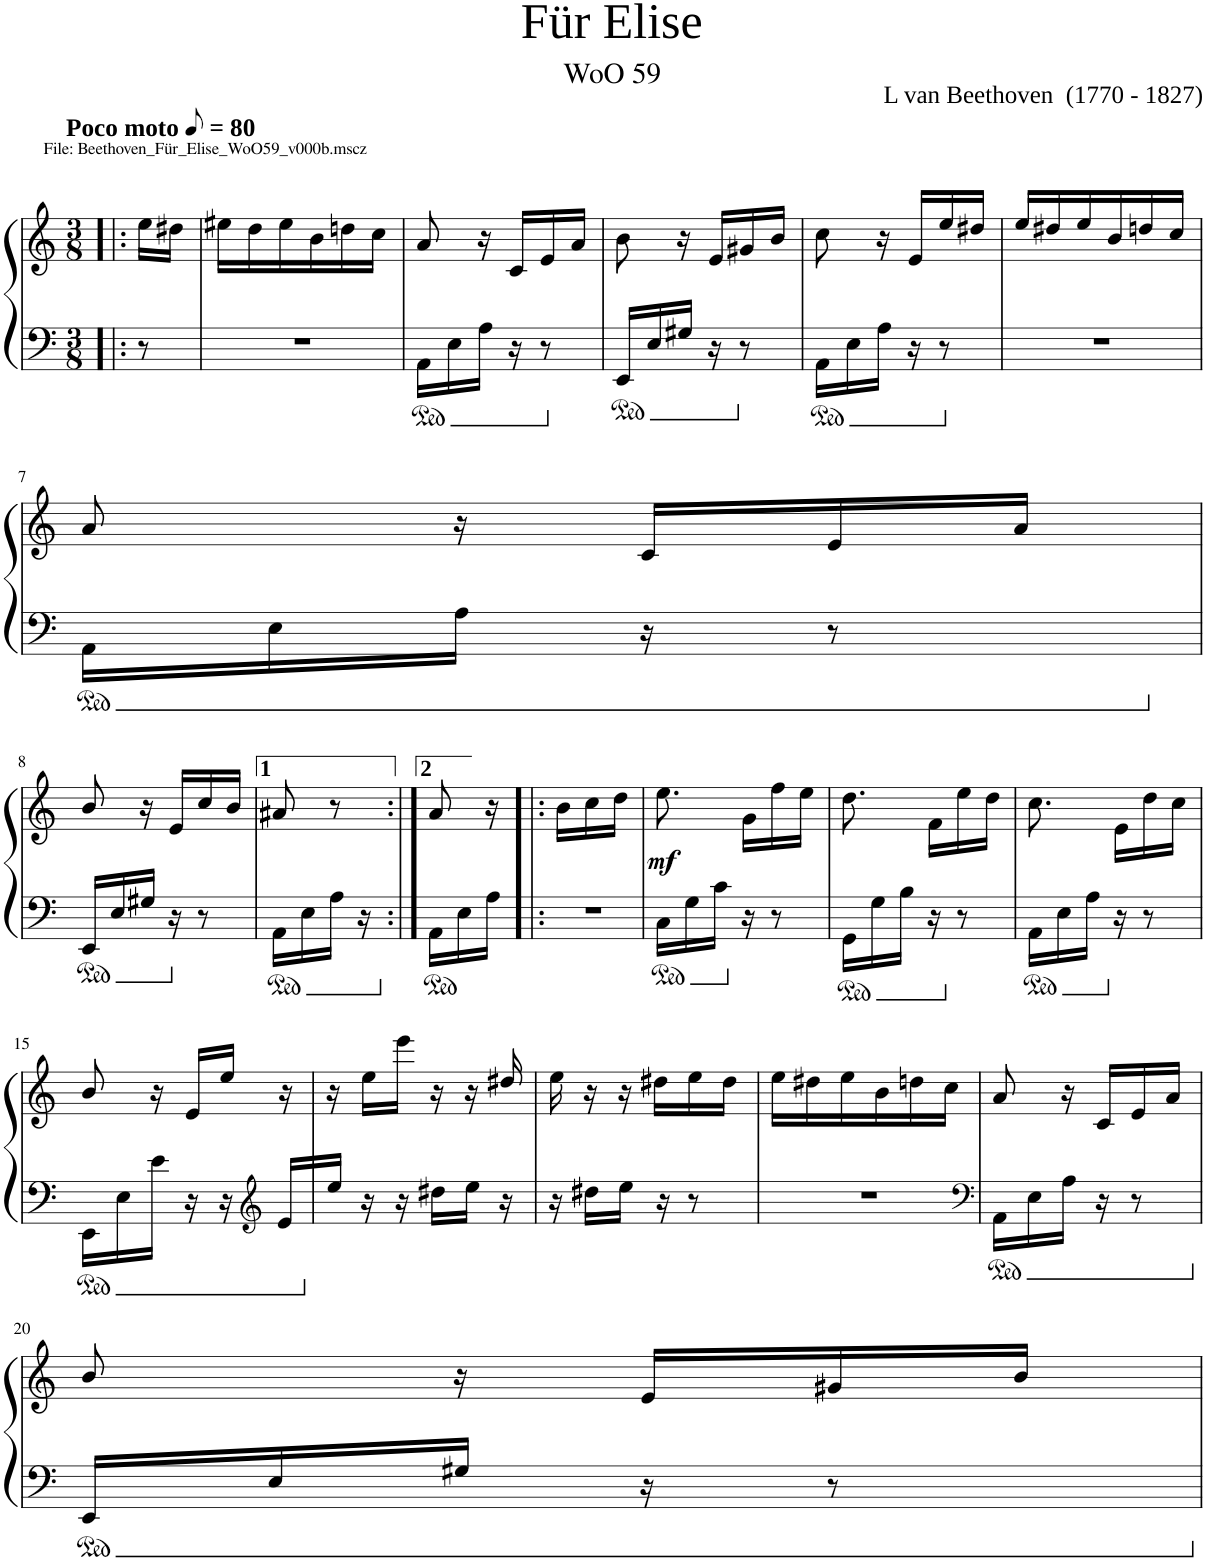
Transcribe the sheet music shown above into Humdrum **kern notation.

**kern	**kern	**dynam
*part1	*part1	*part1
*staff2	*staff1	*staff1/2
*I"Piano	*	*
*I'Pno	*	*
*clefF4	*clefG2	*
*k[]	*k[]	*
*M3/8	*M3/8	*
*MM40	*MM40	*
=1!|:	=1!|:	=1!|:
!	!LO:TX:a:B:t=Poco moto	!
!	!LO:TX:a:t=File&colon; Beethoven_Für_Elise_WoO59_v000b.mscz	!
8r	16ee\LL	.
.	16dd#X\JJ	.
=2	=2	=2
4.r	16ee#X\LL	.
.	16dd\	.
.	16ee#\	.
.	16b\	.
.	16ddn\	.
.	16cc\JJ	.
=3	=3	=3
16AA\LL	8a/	.
16E\	.	.
16A\JJ	16r	.
16r	16c/LL	.
8r	16e/	.
.	16a/JJ	.
=4	=4	=4
16EE/LL	8b\	.
16E/	.	.
16G#X/JJ	16r	.
16r	16e/LL	.
8r	16g#X/	.
.	16b/JJ	.
=5	=5	=5
16AA\LL	8cc\	.
16E\	.	.
16A\JJ	16r	.
16r	16e/LL	.
8r	16ee/	.
.	16dd#X/JJ	.
=6	=6	=6
4.r	16ee/LL	.
.	16dd#X/	.
.	16ee/	.
.	16b/	.
.	16ddn/	.
.	16cc/JJ	.
!!LO:LB:g=z
=7	=7	=7
16AA\LL	8a/	.
16E\	.	.
16A\JJ	16r	.
16r	16c/LL	.
8r	16e/	.
.	16a/JJ	.
!!LO:LB:g=z
=8	=8	=8
16EE/LL	8b/	.
16E/	.	.
16G#X/JJ	16r	.
16r	16e/LL	.
8r	16cc/	.
.	16b/JJ	.
=9	=9	=9
16AA\LL	8a#X/	.
16E\	.	.
16A\JJ	8r	.
16r	.	.
=10:|!	=10:|!	=10:|!
16AA\LL	8a/	.
16E\	.	.
16A\JJ	16r	.
=11!|:	=11!|:	=11!|:
4.r	16b\LL	.
.	16cc\	.
.	16dd\JJ	.
.	8.ryy	.
=12	=12	=12
!	!	!LO:DY:b
16C\LL	8.ee\	mf
16G\	.	.
16c\JJ	.	.
16r	16g\LL	.
8r	16ff\	.
.	16ee\JJ	.
=13	=13	=13
16GG\LL	8.dd\	.
16G\	.	.
16B\JJ	.	.
16r	16f\LL	.
8r	16ee\	.
.	16dd\JJ	.
=14	=14	=14
16AA\LL	8.cc\	.
16E\	.	.
16A\JJ	.	.
16r	16e\LL	.
8r	16dd\	.
.	16cc\JJ	.
!!LO:LB:g=z
=15	=15	=15
16EE\LL	8b/	.
16E\	.	.
16e\JJ	16r	.
16r	16e/LL	.
16r	16ee/JJ	.
*clefG2	*	*
!LO:N:head=solid	!	!
16e/LL	16r	.
=16	=16	=16
*clefG2	*	*
!LO:N:head=solid	!	!
16ee/JJ	16r	.
16r	16ee\LL	.
16r	16eee\JJ	.
16dd#X\LL	16r	.
16ee\JJ	16r	.
16r	16dd#X/	.
=17	=17	=17
16r	16ee\	.
16dd#X\LL	16r	.
16ee\JJ	16r	.
16r	16dd#X\LL	.
8r	16ee\	.
.	16dd#\JJ	.
=18	=18	=18
4.r	16ee\LL	.
.	16dd#X\	.
.	16ee\	.
.	16b\	.
.	16ddn\	.
.	16cc\JJ	.
=19	=19	=19
*clefF4	*	*
16AA\LL	8a/	.
16E\	.	.
16A\JJ	16r	.
16r	16c/LL	.
8r	16e/	.
.	16a/JJ	.
!!LO:LB:g=z
=20	=20	=20
16EE/LL	8b/	.
16E/	.	.
16G#X/JJ	16r	.
16r	16e/LL	.
8r	16g#X/	.
.	16b/JJ	.
=	=	=
*-	*-	*-
